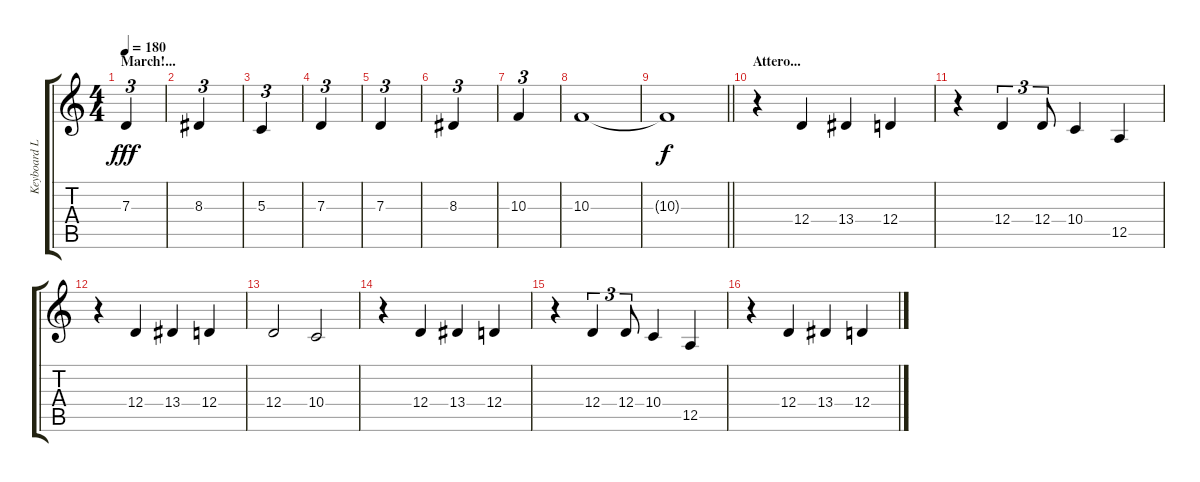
\track ("Keyboard Lead" "Keyboard L") {instrument brasssection}
\staff {score tabs}
\tuning (E4 B3 G3 D3 A2 E2) {hide}
\ts (4 4)
\section ("" "March!...")
\tempo 180
\clef g2
\ks c
7.3.4{tu (3 2) dy fff volume 12} |
8.3.4{tu (3 2)} |
5.3.4{tu (3 2)} |
7.3.4{tu (3 2)} |
7.3.4{tu (3 2)} |
8.3.4{tu (3 2)} |
10.3.4{tu (3 2)} |
10.3.1 |
\barLineRight lightlight
10.3{t}.1{dy f} |
\section ("" "Attero...")
r.4 12.4.4 13.4.4 12.4.4 |
r.4 12.4.4{tu (3 2)} 12.4.8{tu (3 2)} 10.4.4 12.5.4 |
r.4 12.4.4 13.4.4 12.4.4 |
12.4.2 10.4.2 |
r.4 12.4.4 13.4.4 12.4.4 |
r.4 12.4.4{tu (3 2)} 12.4.8{tu (3 2)} 10.4.4 12.5.4 |
r.4 12.4.4 13.4.4 12.4.4
